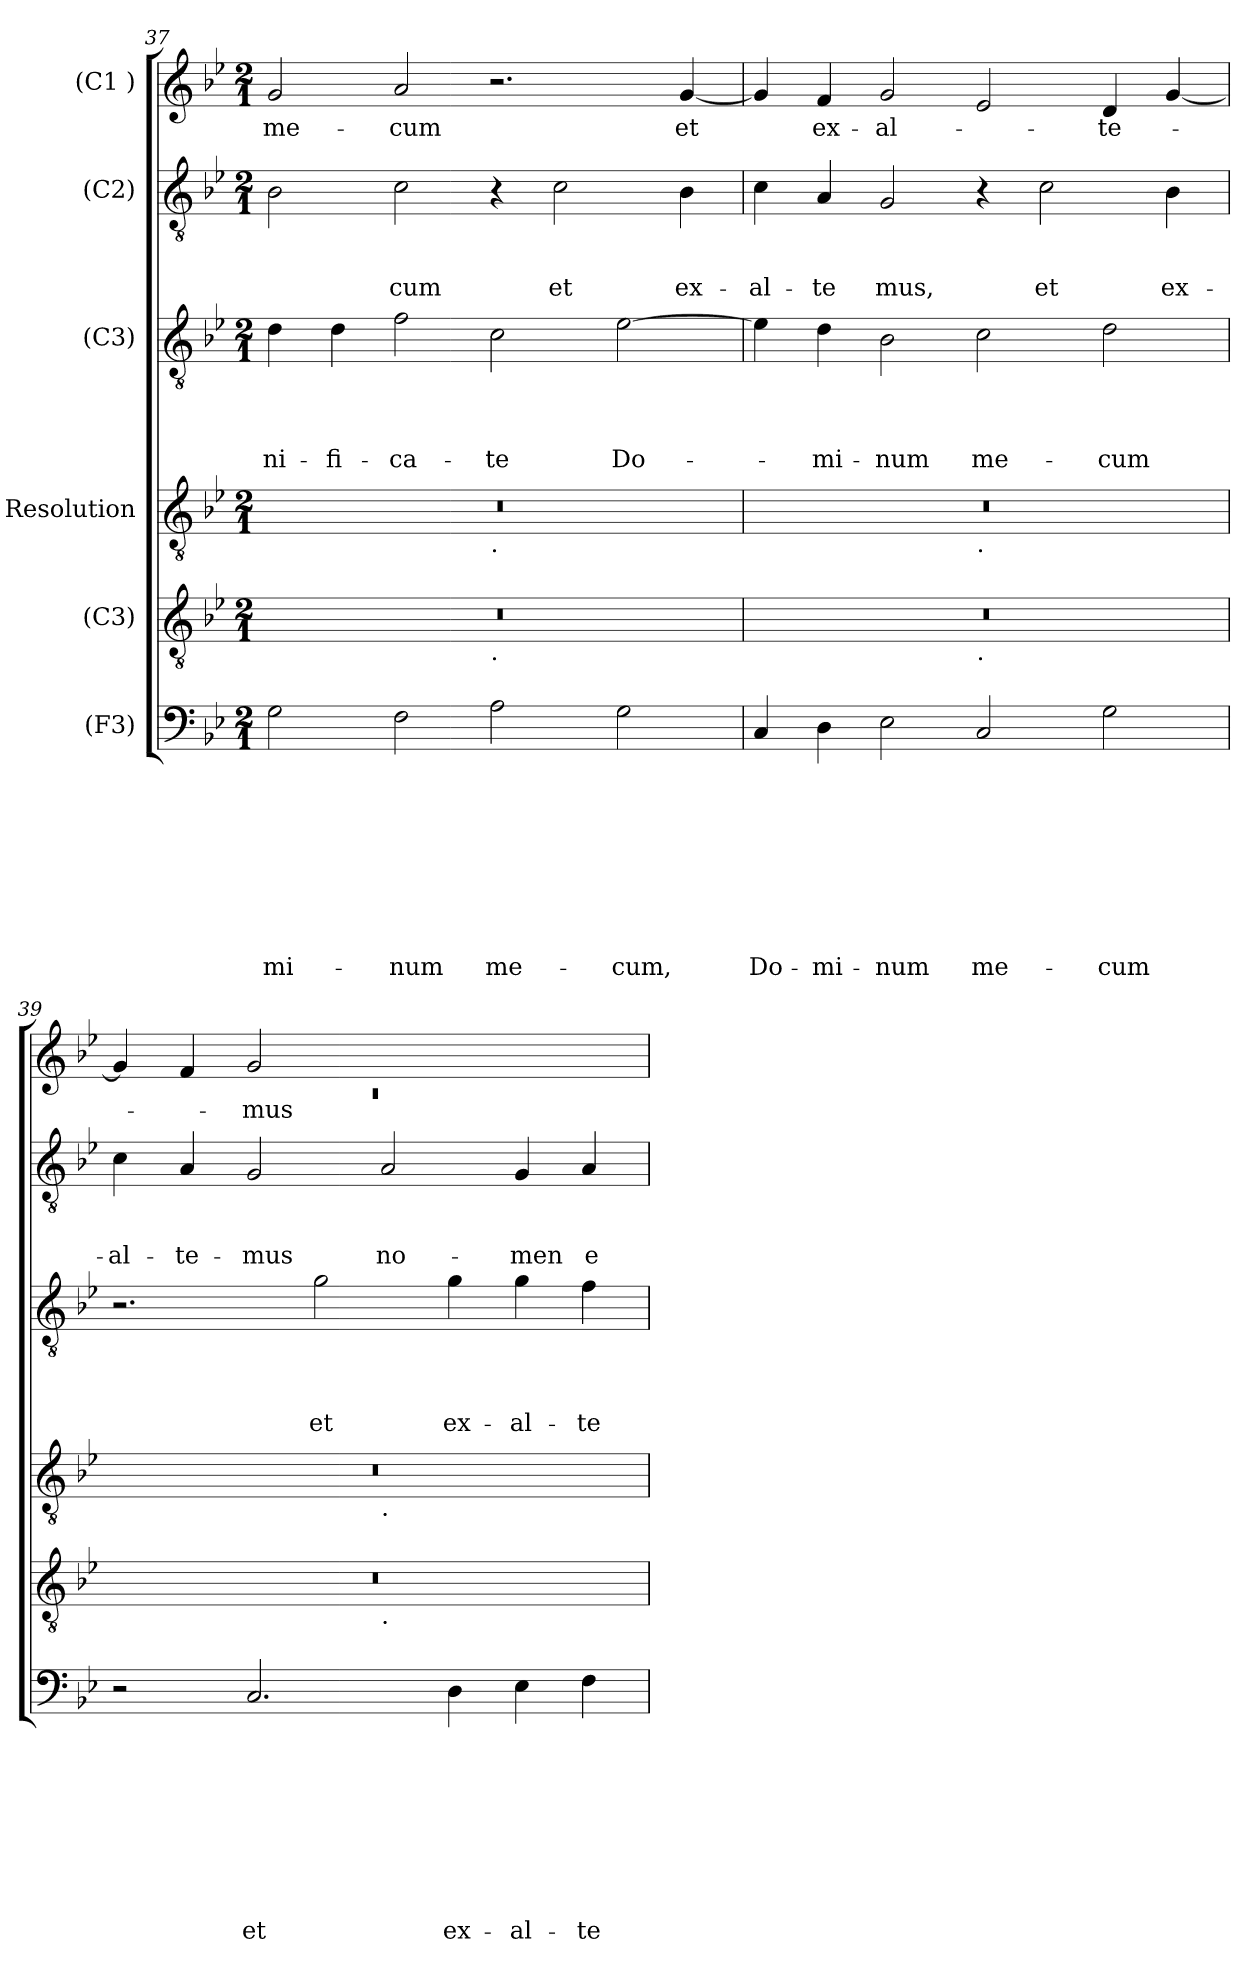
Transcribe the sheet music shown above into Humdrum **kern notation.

**kern	**text	**text	**text	**text	**text	**text	**text	**text	**text	**kern	**kern	**kern	**text	**text	**text	**text	**kern	**text	**text	**text	**kern	**text
*part6	*part6	*part6	*part6	*part6	*part6	*part6	*part6	*part6	*part6	*part5	*part4	*part3	*part3	*part3	*part3	*part3	*part2	*part2	*part2	*part2	*part1	*part1
*staff6	*staff6	*staff6	*staff6	*staff6	*staff6	*staff6	*staff6	*staff6	*staff6	*staff5	*staff4	*staff3	*staff3	*staff3	*staff3	*staff3	*staff2	*staff2	*staff2	*staff2	*staff1	*staff1
*I"(F3)	*	*	*	*	*	*	*	*	*	*I"(C3)	*I"Resolution	*I"(C3)	*	*	*	*	*I"(C2)	*	*	*	*I"(C1 )	*
!!LO:PB:g=z
*clefF4	*	*	*	*	*	*	*	*	*	*clefGv2	*clefGv2	*clefGv2	*	*	*	*	*clefGv2	*	*	*	*clefG2	*
*k[b-e-]	*	*	*	*	*	*	*	*	*	*k[b-e-]	*k[b-e-]	*k[b-e-]	*	*	*	*	*k[b-e-]	*	*	*	*k[b-e-]	*
*B-:	*	*	*	*	*	*	*	*	*	*B-:	*B-:	*B-:	*	*	*	*	*B-:	*	*	*	*B-:	*
*M2/1	*	*	*	*	*	*	*	*	*	*M2/1	*M2/1	*M2/1	*	*	*	*	*M2/1	*	*	*	*M2/1	*
=37	=37	=37	=37	=37	=37	=37	=37	=37	=37	=37	=37	=37	=37	=37	=37	=37	=37	=37	=37	=37	=37	=37
!	!	!	!	!	!	!	!	!	!LO:LY:b	!	!	!	!	!	!	!LO:LY:b	!	!	!	!	!	!LO:LY:b
*	*	*	*	*	*	*	*	*	*	*^	*^	*	*	*	*	*	*	*	*	*	*	*
2G\	.	.	.	.	.	.	.	.	-mi-	0r	1ryy	0r	1ryy	4d\	.	.	.	-ni-	2B-\	.	.	.	2g/	me-
!	!	!	!	!	!	!	!	!	!	!	!	!	!	!	!	!	!	!LO:LY:b	!	!	!	!	!	!
.	.	.	.	.	.	.	.	.	.	.	.	.	.	4d\	.	.	.	-fi-	.	.	.	.	.	.
!	!	!	!	!	!	!	!	!	!LO:LY:b	!	!	!	!	!	!	!	!	!LO:LY:b	!	!	!	!LO:LY:b	!	!LO:LY:b
2F\	.	.	.	.	.	.	.	.	-num	.	.	.	.	2f\	.	.	.	-ca-	2c\	.	.	-cum	2a/	-cum
!	!	!	!	!	!	!	!	!	!	!	!	!	!LO:TX:b:t=.	!	!	!	!	!	!	!	!	!	!	!
!	!	!	!	!	!	!	!	!	!	!	!LO:TX:b:t=.	!	!	!	!	!	!	!	!	!	!	!	!	!
!	!	!	!	!	!	!	!	!	!LO:LY:b	!	!	!	!	!	!	!	!	!LO:LY:b	!	!	!	!	!	!
2A\	.	.	.	.	.	.	.	.	me-	.	1ryy	.	1ryy	2c\	.	.	.	-te	4r	.	.	.	2.r	.
!	!	!	!	!	!	!	!	!	!	!	!	!	!	!	!	!	!	!	!	!	!	!LO:LY:b	!	!
.	.	.	.	.	.	.	.	.	.	.	.	.	.	.	.	.	.	.	2c\	.	.	et	.	.
!	!	!	!	!	!	!	!	!	!LO:LY:b	!	!	!	!	!	!	!	!	!LO:LY:b	!	!	!	!	!	!
2G\	.	.	.	.	.	.	.	.	-cum,	.	.	.	.	[>2e-\	.	.	.	Do-	.	.	.	.	.	.
!	!	!	!	!	!	!	!	!	!	!	!	!	!	!	!	!	!	!	!	!	!	!LO:LY:b	!	!LO:LY:b
.	.	.	.	.	.	.	.	.	.	.	.	.	.	.	.	.	.	.	4B-\	.	.	ex-	[<4g/	et
=38	=38	=38	=38	=38	=38	=38	=38	=38	=38	=38	=38	=38	=38	=38	=38	=38	=38	=38	=38	=38	=38	=38	=38	=38
!	!	!	!	!	!	!	!	!	!LO:LY:b	!	!	!	!	!	!	!	!	!	!	!	!	!LO:LY:b	!	!
4C/	.	.	.	.	.	.	.	.	Do-	0r	1ryy	0r	1ryy	4e-\]	.	.	.	.	4c\	.	.	-al-	4g/]	.
!	!	!	!	!	!	!	!	!	!LO:LY:b	!	!	!	!	!	!	!	!	!LO:LY:b	!	!	!	!LO:LY:b	!	!LO:LY:b
4D\	.	.	.	.	.	.	.	.	-mi-	.	.	.	.	4d\	.	.	.	-mi-	4A/	.	.	-te	4f/	ex-
!	!	!	!	!	!	!	!	!	!LO:LY:b:rj	!	!	!	!	!	!	!	!	!LO:LY:b	!	!	!	!LO:LY:b	!	!LO:LY:b
2E-\	.	.	.	.	.	.	.	.	-num	.	.	.	.	2B-\	.	.	.	-num	2G/	.	.	mus,	2g/	-al-
!	!	!	!	!	!	!	!	!	!	!	!	!	!LO:TX:b:t=.	!	!	!	!	!	!	!	!	!	!	!
!	!	!	!	!	!	!	!	!	!	!	!LO:TX:b:t=.	!	!	!	!	!	!	!	!	!	!	!	!	!
!	!	!	!	!	!	!	!	!	!LO:LY:b	!	!	!	!	!	!	!	!	!LO:LY:b	!	!	!	!	!	!
2C/	.	.	.	.	.	.	.	.	me-	.	1ryy	.	1ryy	2c\	.	.	.	me-	4r	.	.	.	2e-/	.
!	!	!	!	!	!	!	!	!	!	!	!	!	!	!	!	!	!	!	!	!	!	!LO:LY:b	!	!
.	.	.	.	.	.	.	.	.	.	.	.	.	.	.	.	.	.	.	2c\	.	.	et	.	.
!	!	!	!	!	!	!	!	!	!LO:LY:b	!	!	!	!	!	!	!	!	!LO:LY:b	!	!	!	!	!	!LO:LY:b
2G\	.	.	.	.	.	.	.	.	-cum	.	.	.	.	2d\	.	.	.	-cum	.	.	.	.	4d/	-te-
!	!	!	!	!	!	!	!	!	!	!	!	!	!	!	!	!	!	!	!	!	!	!LO:LY:b	!	!
.	.	.	.	.	.	.	.	.	.	.	.	.	.	.	.	.	.	.	4B-\	.	.	ex-	[<4g/	.
=39	=39	=39	=39	=39	=39	=39	=39	=39	=39	=39	=39	=39	=39	=39	=39	=39	=39	=39	=39	=39	=39	=39	=39	=39
*	*	*	*	*	*	*	*	*	*	*	*	*	*	*	*	*	*	*	*	*	*	*	*^	*
!	!	!	!	!	!	!	!	!	!	!	!	!	!	!	!	!	!	!	!	!	!	!LO:LY:b	!	!LO:N:vis=1	!
2r	.	.	.	.	.	.	.	.	.	0r	1ryy	0r	1ryy	2.r	.	.	.	.	4c\	.	.	-al-	4g/]	0rc	.
!	!	!	!	!	!	!	!	!	!	!	!	!	!	!	!	!	!	!	!	!	!	!LO:LY:b	!	!	!
.	.	.	.	.	.	.	.	.	.	.	.	.	.	.	.	.	.	.	4A/	.	.	-te-	4f/	.	.
!	!	!	!	!	!	!	!	!	!LO:LY:b	!	!	!	!	!	!	!	!	!	!	!	!	!LO:LY:b	!	!	!LO:LY:b
2.C/	.	.	.	.	.	.	.	.	et	.	.	.	.	.	.	.	.	.	2G/	.	.	-mus	2g/	.	-mus
!	!	!	!	!	!	!	!	!	!	!	!	!	!	!	!	!	!	!LO:LY:b	!	!	!	!	!	!	!
.	.	.	.	.	.	.	.	.	.	.	.	.	.	2g\	.	.	.	et	.	.	.	.	.	.	.
!	!	!	!	!	!	!	!	!	!	!	!	!	!LO:TX:b:t=.	!	!	!	!	!	!	!	!	!	!	!	!
!	!	!	!	!	!	!	!	!	!	!	!LO:TX:b:t=.	!	!	!	!	!	!	!	!	!	!	!	!	!	!
!	!	!	!	!	!	!	!	!	!	!	!	!	!	!	!	!	!	!	!	!	!	!LO:LY:b	!	!	!
.	.	.	.	.	.	.	.	.	.	.	1ryy	.	1ryy	.	.	.	.	.	2A/	.	.	no-	1ryy	.	.
!	!	!	!	!	!	!	!	!	!LO:LY:b	!	!	!	!	!	!	!	!	!LO:LY:b	!	!	!	!	!	!	!
4D\	.	.	.	.	.	.	.	.	ex-	.	.	.	.	4g\	.	.	.	ex-	.	.	.	.	.	.	.
!	!	!	!	!	!	!	!	!	!LO:LY:b	!	!	!	!	!	!	!	!	!LO:LY:b	!	!	!	!LO:LY:b	!	!	!
4E-\	.	.	.	.	.	.	.	.	-al-	.	.	.	.	4g\	.	.	.	-al-	4G/	.	.	-men	.	.	.
!	!	!	!	!	!	!	!	!	!LO:LY:b	!	!	!	!	!	!	!	!	!LO:LY:b	!	!	!	!LO:LY:b	!	!	!
4F\	.	.	.	.	.	.	.	.	-te	.	.	.	.	4f\	.	.	.	-te-	4A/	.	.	e-	.	.	.
*	*	*	*	*	*	*	*	*	*	*v	*v	*	*	*	*	*	*	*	*	*	*	*	*v	*v	*
*	*	*	*	*	*	*	*	*	*	*	*v	*v	*	*	*	*	*	*	*	*	*	*	*
=	=	=	=	=	=	=	=	=	=	=	=	=	=	=	=	=	=	=	=	=	=	=
*-	*-	*-	*-	*-	*-	*-	*-	*-	*-	*-	*-	*-	*-	*-	*-	*-	*-	*-	*-	*-	*-	*-
